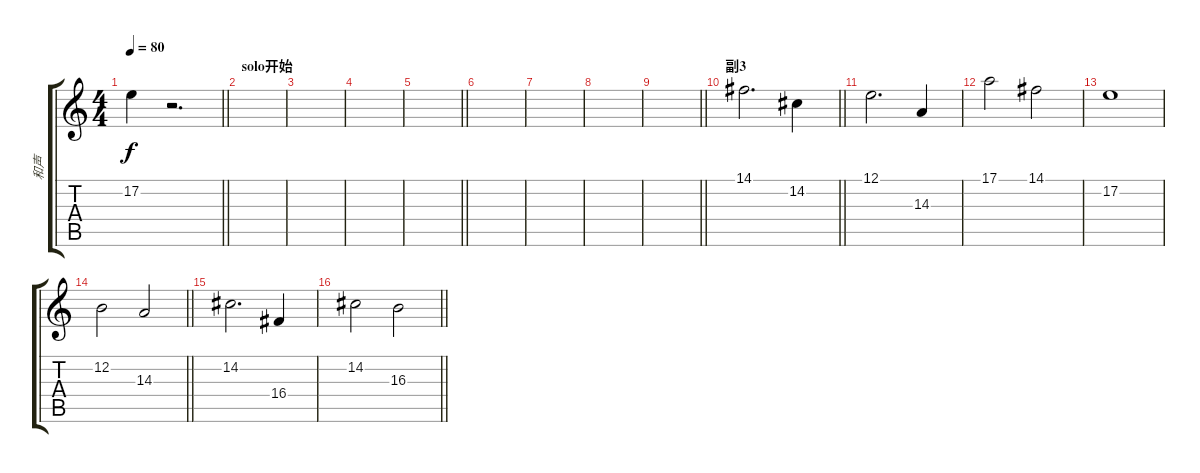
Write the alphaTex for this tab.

\track ("和声" "和声") {instrument stringensemble2}
\staff {score tabs}
\tuning (E4 B3 G3 D3 A2 E2) {hide}
\ts (4 4)
\tempo 80
\clef g2
\barLineRight lightlight
\ks c
17.2{t}.4{dy f} r.2{d} |
\section ("" "solo开始")
|
|
|
\barLineRight lightlight
|
|
|
|
\barLineRight lightlight
|
\section ("" "副3")
\barLineRight lightlight
14.1.2{d} 14.2.4 |
12.1.2{d} 14.3.4 |
17.1.2 14.1.2 |
17.2.1 |
\barLineRight lightlight
12.2.2 14.3.2 |
14.2.2{d} 16.4.4 |
\barLineRight lightlight
14.2.2 16.3.2
